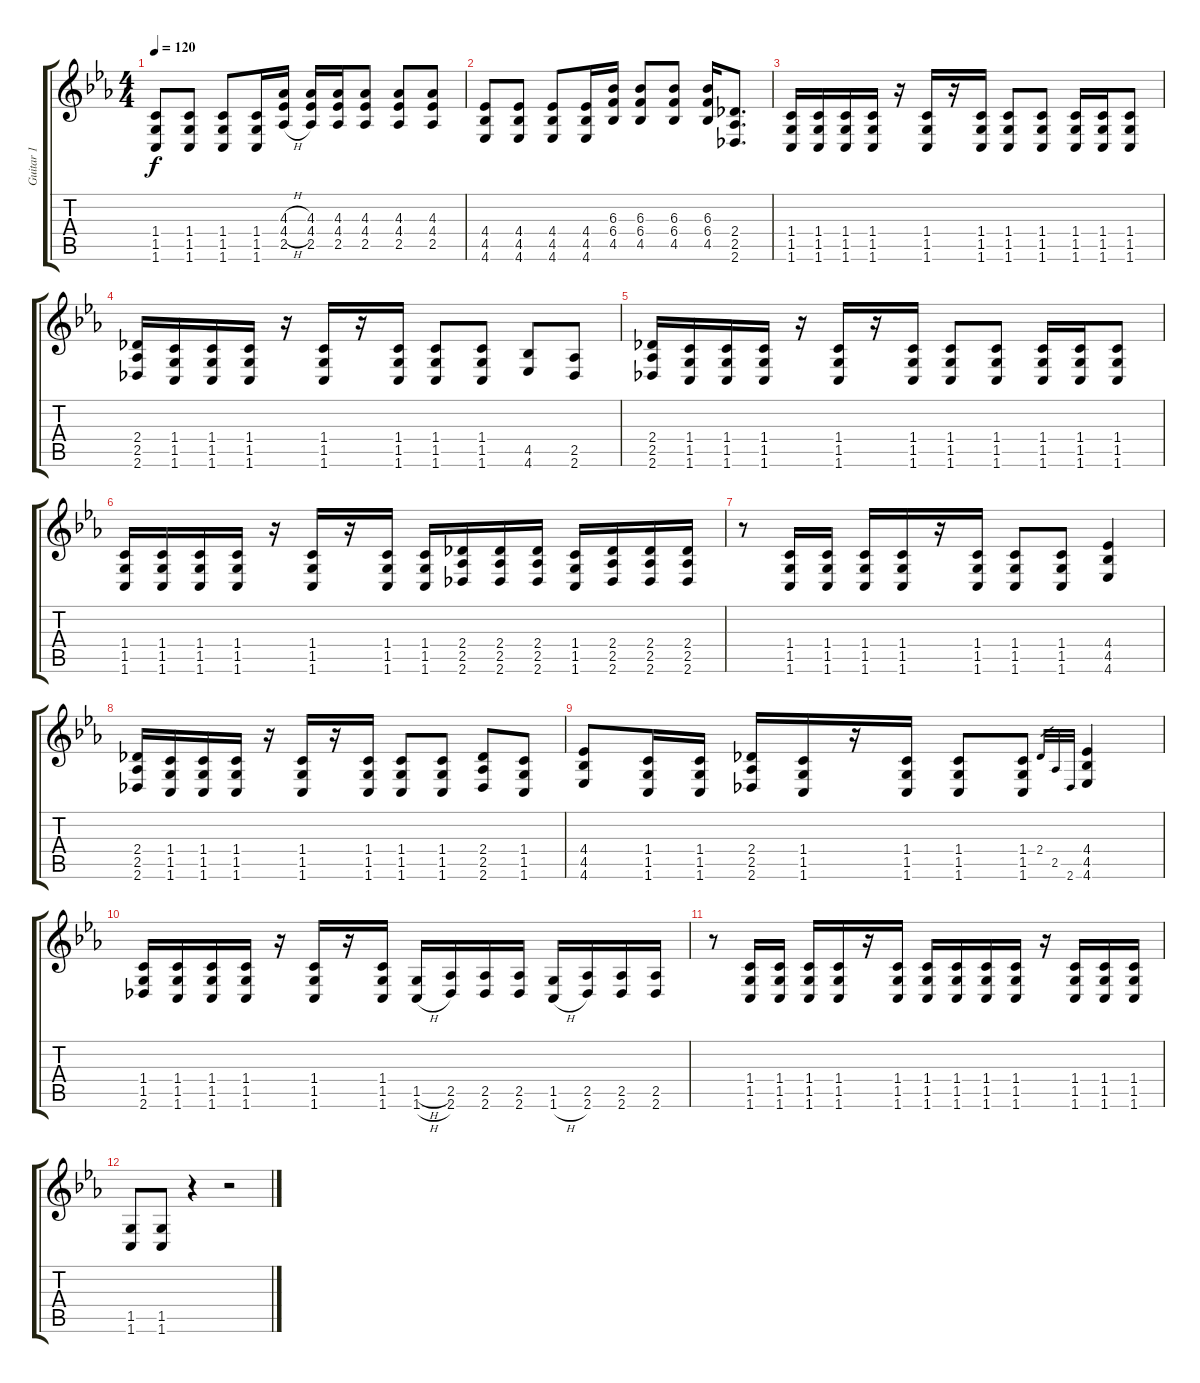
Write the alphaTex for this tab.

\track ("Guitar 1" "Guitar 1") {instrument distortionguitar}
\staff {score tabs}
\tuning (Db4 Ab3 E3 B2 Gb2 B1) {hide}
\ts (4 4)
\tempo 120
\clef g2
\ks eb
(1.4 1.5 1.6).8{dy f} (1.4 1.5 1.6).8 (1.4 1.5 1.6).8 (1.4 1.5 1.6).16 (4.3{h} 4.4{h} 2.5{h}).16 (4.3 4.4 2.5).16 (4.3 4.4 2.5).16 (4.3 4.4 2.5).8 (4.3 4.4 2.5).8 (4.3 4.4 2.5).8 |
(4.4 4.5 4.6).8 (4.4 4.5 4.6).8 (4.4 4.5 4.6).8 (4.4 4.5 4.6).16 (6.3 6.4 4.5).16 (6.3 6.4 4.5).8 (6.3 6.4 4.5).8 (6.3 6.4 4.5).16 (2.4 2.5 2.6).8{d} |
(1.4 1.5 1.6).16 (1.4 1.5 1.6).16 (1.4 1.5 1.6).16 (1.4 1.5 1.6).16 r.16 (1.4 1.5 1.6).16 r.16 (1.4 1.5 1.6).16 (1.4 1.5 1.6).8 (1.4 1.5 1.6).8 (1.4 1.5 1.6).16 (1.4 1.5 1.6).16 (1.4 1.5 1.6).8 |
(2.4 2.5 2.6).16 (1.4 1.5 1.6).16 (1.4 1.5 1.6).16 (1.4 1.5 1.6).16 r.16 (1.4 1.5 1.6).16 r.16 (1.4 1.5 1.6).16 (1.4 1.5 1.6).8 (1.4 1.5 1.6).8 (4.5 4.6).8 (2.5 2.6).8 |
(2.4 2.5 2.6).16 (1.4 1.5 1.6).16 (1.4 1.5 1.6).16 (1.4 1.5 1.6).16 r.16 (1.4 1.5 1.6).16 r.16 (1.4 1.5 1.6).16 (1.4 1.5 1.6).8 (1.4 1.5 1.6).8 (1.4 1.5 1.6).16 (1.4 1.5 1.6).16 (1.4 1.5 1.6).8 |
(1.4 1.5 1.6).16 (1.4 1.5 1.6).16 (1.4 1.5 1.6).16 (1.4 1.5 1.6).16 r.16 (1.4 1.5 1.6).16 r.16 (1.4 1.5 1.6).16 (1.4 1.5 1.6).16 (2.4 2.5 2.6).16 (2.4 2.5 2.6).16 (2.4 2.5 2.6).16 (1.4 1.5 1.6).16 (2.4 2.5 2.6).16 (2.4 2.5 2.6).16 (2.4 2.5 2.6).16 |
r.8 (1.4 1.5 1.6).16 (1.4 1.5 1.6).16 (1.4 1.5 1.6).16 (1.4 1.5 1.6).16 r.16 (1.4 1.5 1.6).16 (1.4 1.5 1.6).8 (1.4 1.5 1.6).8 (4.4 4.5 4.6).4 |
(2.4 2.5 2.6).16 (1.4 1.5 1.6).16 (1.4 1.5 1.6).16 (1.4 1.5 1.6).16 r.16 (1.4 1.5 1.6).16 r.16 (1.4 1.5 1.6).16 (1.4 1.5 1.6).8 (1.4 1.5 1.6).8 (2.4 2.5 2.6).8 (1.4 1.5 1.6).8 |
(4.4 4.5 4.6).8 (1.4 1.5 1.6).16 (1.4 1.5 1.6).16 (2.4 2.5 2.6).16 (1.4 1.5 1.6).16 r.16 (1.4 1.5 1.6).16 (1.4 1.5 1.6).8 (1.4 1.5 1.6).8 2.4.32{gr} 2.5.32{gr} 2.6.32{gr} (4.4 4.5 4.6).4 |
(1.4 1.5 2.6).16 (1.4 1.5 1.6).16 (1.4 1.5 1.6).16 (1.4 1.5 1.6).16 r.16 (1.4 1.5 1.6).16 r.16 (1.4 1.5 1.6).16 (1.5{h} 1.6{h}).16 (2.5 2.6).16 (2.5 2.6).16 (2.5 2.6).16 (1.5 1.6{h}).16 (2.5 2.6).16 (2.5 2.6).16 (2.5 2.6).16 |
r.8 (1.4 1.5 1.6).16 (1.4 1.5 1.6).16 (1.4 1.5 1.6).16 (1.4 1.5 1.6).16 r.16 (1.4 1.5 1.6).16 (1.4 1.5 1.6).16 (1.4 1.5 1.6).16 (1.4 1.5 1.6).16 (1.4 1.5 1.6).16 r.16 (1.4 1.5 1.6).16 (1.4 1.5 1.6).16 (1.4 1.5 1.6).16 |
(1.5 1.6).8 (1.5 1.6).8 r.4 r.2
